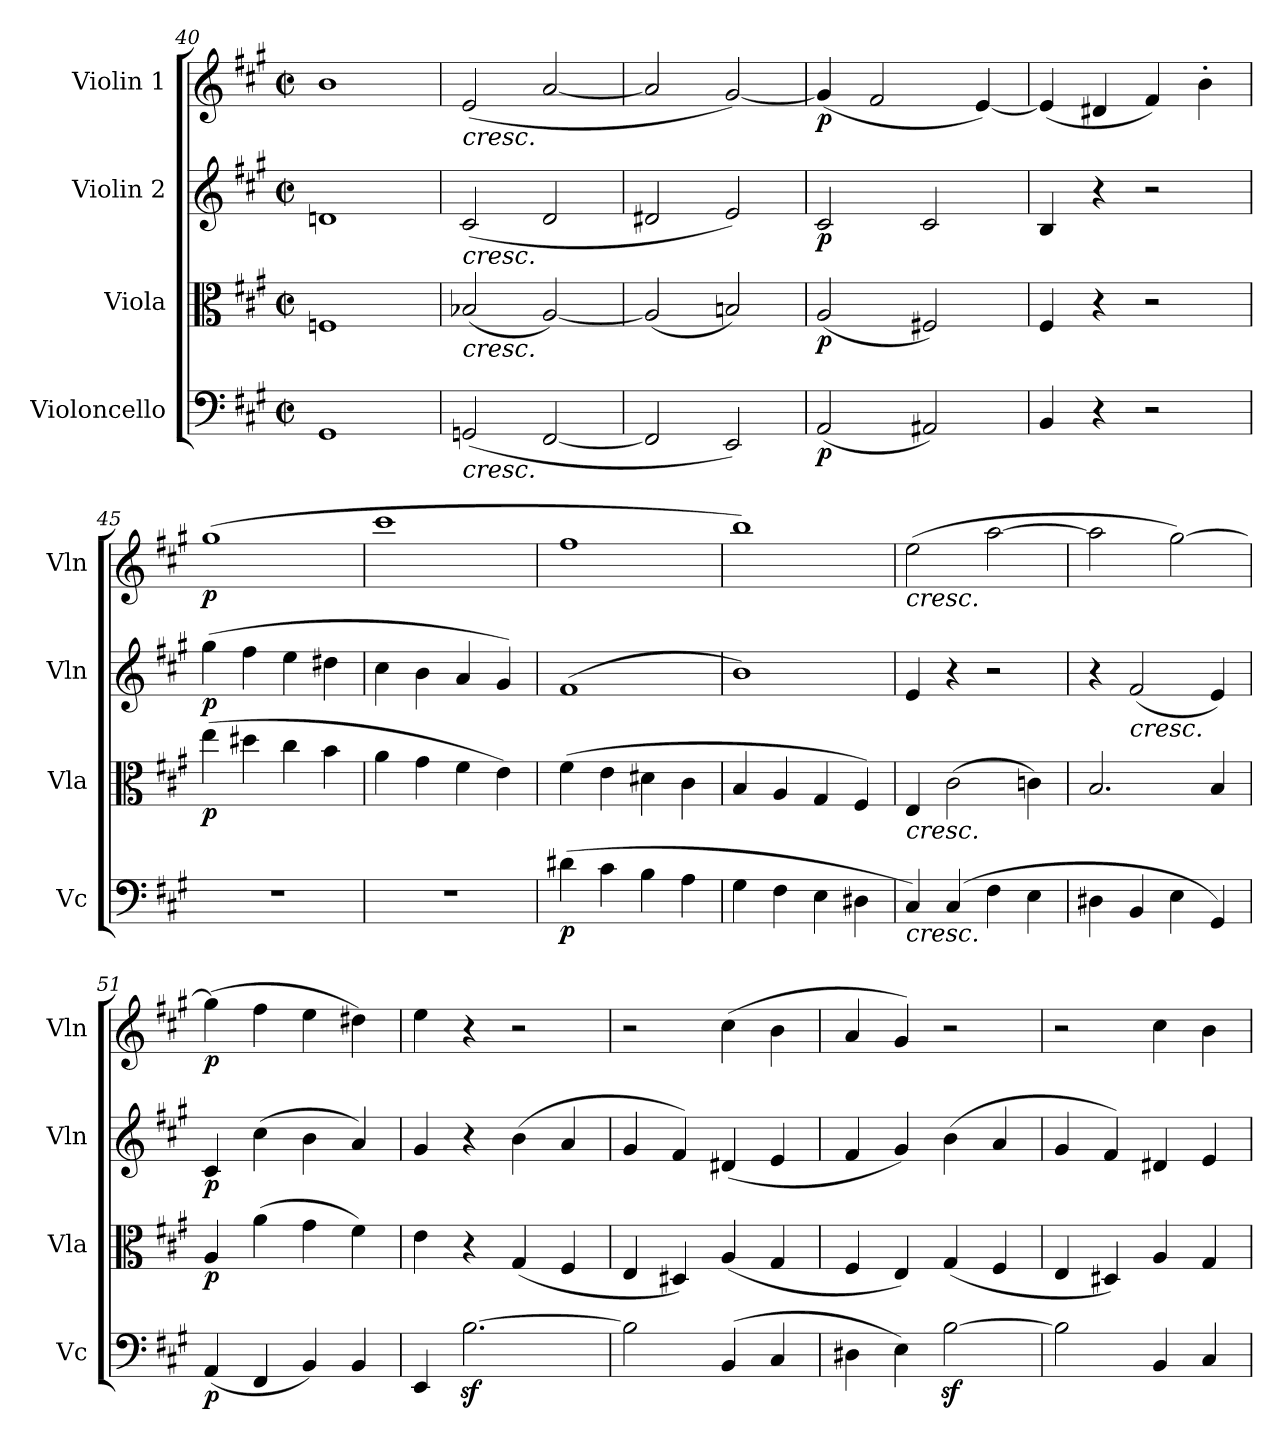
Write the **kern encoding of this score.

**kern	**dynam	**kern	**dynam	**kern	**dynam	**kern	**dynam
*part4	*part4	*part3	*part3	*part2	*part2	*part1	*part1
*staff4	*staff4	*staff3	*staff3	*staff2	*staff2	*staff1	*staff1
*I"Violoncello	*	*I"Viola	*	*I"Violin 2	*	*I"Violin 1	*
*I'Vc	*	*I'Vla	*	*I'Vln	*	*I'Vln	*
*clefF4	*	*clefC3	*	*clefG2	*	*clefG2	*
*k[f#c#g#]	*	*k[f#c#g#]	*	*k[f#c#g#]	*	*k[f#c#g#]	*
*M2/2	*	*M2/2	*	*M2/2	*	*M2/2	*
*met(c|)	*	*met(c|)	*	*met(c|)	*	*met(c|)	*
=40	=40	=40	=40	=40	=40	=40	=40
1GG#	.	1Fn	.	1dn	.	1b	.
=41	=41	=41	=41	=41	=41	=41	=41
!	!	!	!	!	!	!LO:TX:b:i:t=cresc.	!
!	!	!	!	!LO:TX:b:i:t=cresc.	!	!	!
!	!	!LO:TX:b:i:t=cresc.	!	!	!	!	!
!LO:TX:b:i:t=cresc.	!	!	!	!	!	!	!
(2GGn/	.	(2B-X/	.	(2c#/	.	(2e/	.
[2FF#/	.	[2A/)	.	2d/	.	[2a/	.
=42	=42	=42	=42	=42	=42	=42	=42
2FF#/]	.	(2A/]	.	2d#X/	.	2a/]	.
2EE/)	.	2Bn/)	.	2e/)	.	[2g#/)	.
=43	=43	=43	=43	=43	=43	=43	=43
!	!LO:DY:b	!	!LO:DY:b	!	!LO:DY:b	!	!LO:DY:b
(2AA/	p	(2A/	p	2c#/	p	(4g#/]	p
.	.	.	.	.	.	2f#/	.
2AA#X/)	.	2F#X/)	.	2c#/	.	.	.
.	.	.	.	.	.	[4e/)	.
=44	=44	=44	=44	=44	=44	=44	=44
4BB/	.	4F#/	.	4B/	.	(4e/]	.
4r	.	4r	.	4r	.	4d#X/	.
2r	.	2r	.	2r	.	4f#/)	.
.	.	.	.	.	.	4b'\	.
=45	=45	=45	=45	=45	=45	=45	=45
!	!	!	!LO:DY:b	!	!LO:DY:b	!	!LO:DY:b
1r	.	(4ee\	p	(4gg#\	p	(1gg#	p
.	.	4dd#X\	.	4ff#\	.	.	.
.	.	4cc#\	.	4ee\	.	.	.
.	.	4b\	.	4dd#X\	.	.	.
=46	=46	=46	=46	=46	=46	=46	=46
1r	.	4a\	.	4cc#\	.	1ccc#	.
.	.	4g#\	.	4b\	.	.	.
.	.	4f#\	.	4a/	.	.	.
.	.	4e\)	.	4g#/)	.	.	.
=47	=47	=47	=47	=47	=47	=47	=47
!	!LO:DY:b	!	!	!	!	!	!
(4d#X\	p	(4f#\	.	(1f#	.	1ff#	.
4c#\	.	4e\	.	.	.	.	.
4B\	.	4d#X\	.	.	.	.	.
4A\	.	4c#\	.	.	.	.	.
=48	=48	=48	=48	=48	=48	=48	=48
4G#\	.	4B/	.	1b)	.	1bb)	.
4F#\	.	4A/	.	.	.	.	.
4E\	.	4G#/	.	.	.	.	.
4D#X\	.	4F#/)	.	.	.	.	.
=49	=49	=49	=49	=49	=49	=49	=49
!	!	!	!	!	!	!LO:TX:b:i:t=cresc.	!
!	!	!LO:TX:b:i:t=cresc.	!	!	!	!	!
!LO:TX:b:i:t=cresc.	!	!	!	!	!	!	!
4C#/)	.	4E/	.	4e/	.	(2ee\	.
(4C#/	.	(2c#\	.	4r	.	.	.
4F#\	.	.	.	2r	.	[2aa\	.
4E\	.	4cn\)	.	.	.	.	.
!!LO:LB:g=z
=50	=50	=50	=50	=50	=50	=50	=50
4D#X\	.	2.B/	.	4r	.	2aa\]	.
!	!	!	!	!LO:TX:b:i:t=cresc.	!	!	!
4BB/	.	.	.	(2f#/	.	.	.
4E\	.	.	.	.	.	[2gg#\)	.
4GG#/)	.	4B/	.	4e/)	.	.	.
=51	=51	=51	=51	=51	=51	=51	=51
!	!LO:DY:b	!	!LO:DY:b	!	!LO:DY:b	!	!LO:DY:b
(4AA/	p	4A/	p	4c#/	p	(4gg#\]	p
4FF#/	.	(4a\	.	(4cc#\	.	4ff#\	.
4BB/)	.	4g#\	.	4b\	.	4ee\	.
4BB/	.	4f#\)	.	4a/)	.	4dd#X\)	.
=52	=52	=52	=52	=52	=52	=52	=52
4EE/	.	4e\	.	4g#/	.	4ee\	.
[2.Bz<\	.	4r	.	4r	.	4r	.
.	.	(4G#/	.	(4b\	.	2r	.
.	.	4F#/	.	4a/	.	.	.
=53	=53	=53	=53	=53	=53	=53	=53
2B\]	.	4E/	.	4g#/	.	2r	.
.	.	4D#X/)	.	4f#/)	.	.	.
(4BB/	.	(4A/	.	(4d#X/	.	(4cc#\	.
4C#/	.	4G#/	.	4e/	.	4b\	.
=54	=54	=54	=54	=54	=54	=54	=54
4D#X\	.	4F#/	.	4f#/	.	4a/	.
4E\)	.	4E/)	.	4g#/)	.	4g#/)	.
[2Bz<\	.	(4G#/	.	(4b\	.	2r	.
.	.	4F#/	.	4a/	.	.	.
=55	=55	=55	=55	=55	=55	=55	=55
2B\]	.	4E/	.	4g#/	.	2r	.
.	.	4D#X/)	.	4f#/)	.	.	.
4BB/	.	4A/	.	4d#X/	.	4cc#\	.
4C#/	.	4G#/	.	4e/	.	4b\	.
=	=	=	=	=	=	=	=
*-	*-	*-	*-	*-	*-	*-	*-
